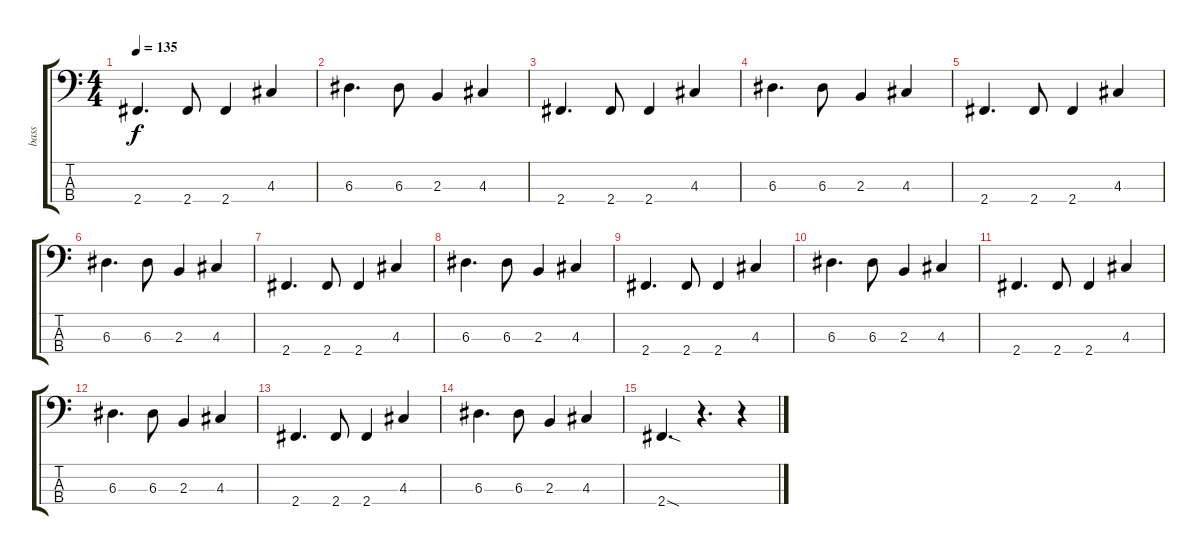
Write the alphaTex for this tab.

\track ("bass" "bass") {instrument electricbassfinger}
\staff {score tabs}
\tuning (G2 D2 A1 E1) {hide}
\ts (4 4)
\tempo 135
\clef f4
\ks c
2.4.4{d dy f} 2.4.8 2.4.4 4.3.4 |
6.3.4{d} 6.3.8 2.3.4 4.3.4 |
2.4.4{d} 2.4.8 2.4.4 4.3.4 |
6.3.4{d} 6.3.8 2.3.4 4.3.4 |
2.4.4{d} 2.4.8 2.4.4 4.3.4 |
6.3.4{d} 6.3.8 2.3.4 4.3.4 |
2.4.4{d} 2.4.8 2.4.4 4.3.4 |
6.3.4{d} 6.3.8 2.3.4 4.3.4 |
2.4.4{d} 2.4.8 2.4.4 4.3.4 |
6.3.4{d} 6.3.8 2.3.4 4.3.4 |
2.4.4{d} 2.4.8 2.4.4 4.3.4 |
6.3.4{d} 6.3.8 2.3.4 4.3.4 |
2.4.4{d} 2.4.8 2.4.4 4.3.4 |
6.3.4{d} 6.3.8 2.3.4 4.3.4 |
2.4{sod}.4{d} r.4{d} r.4
